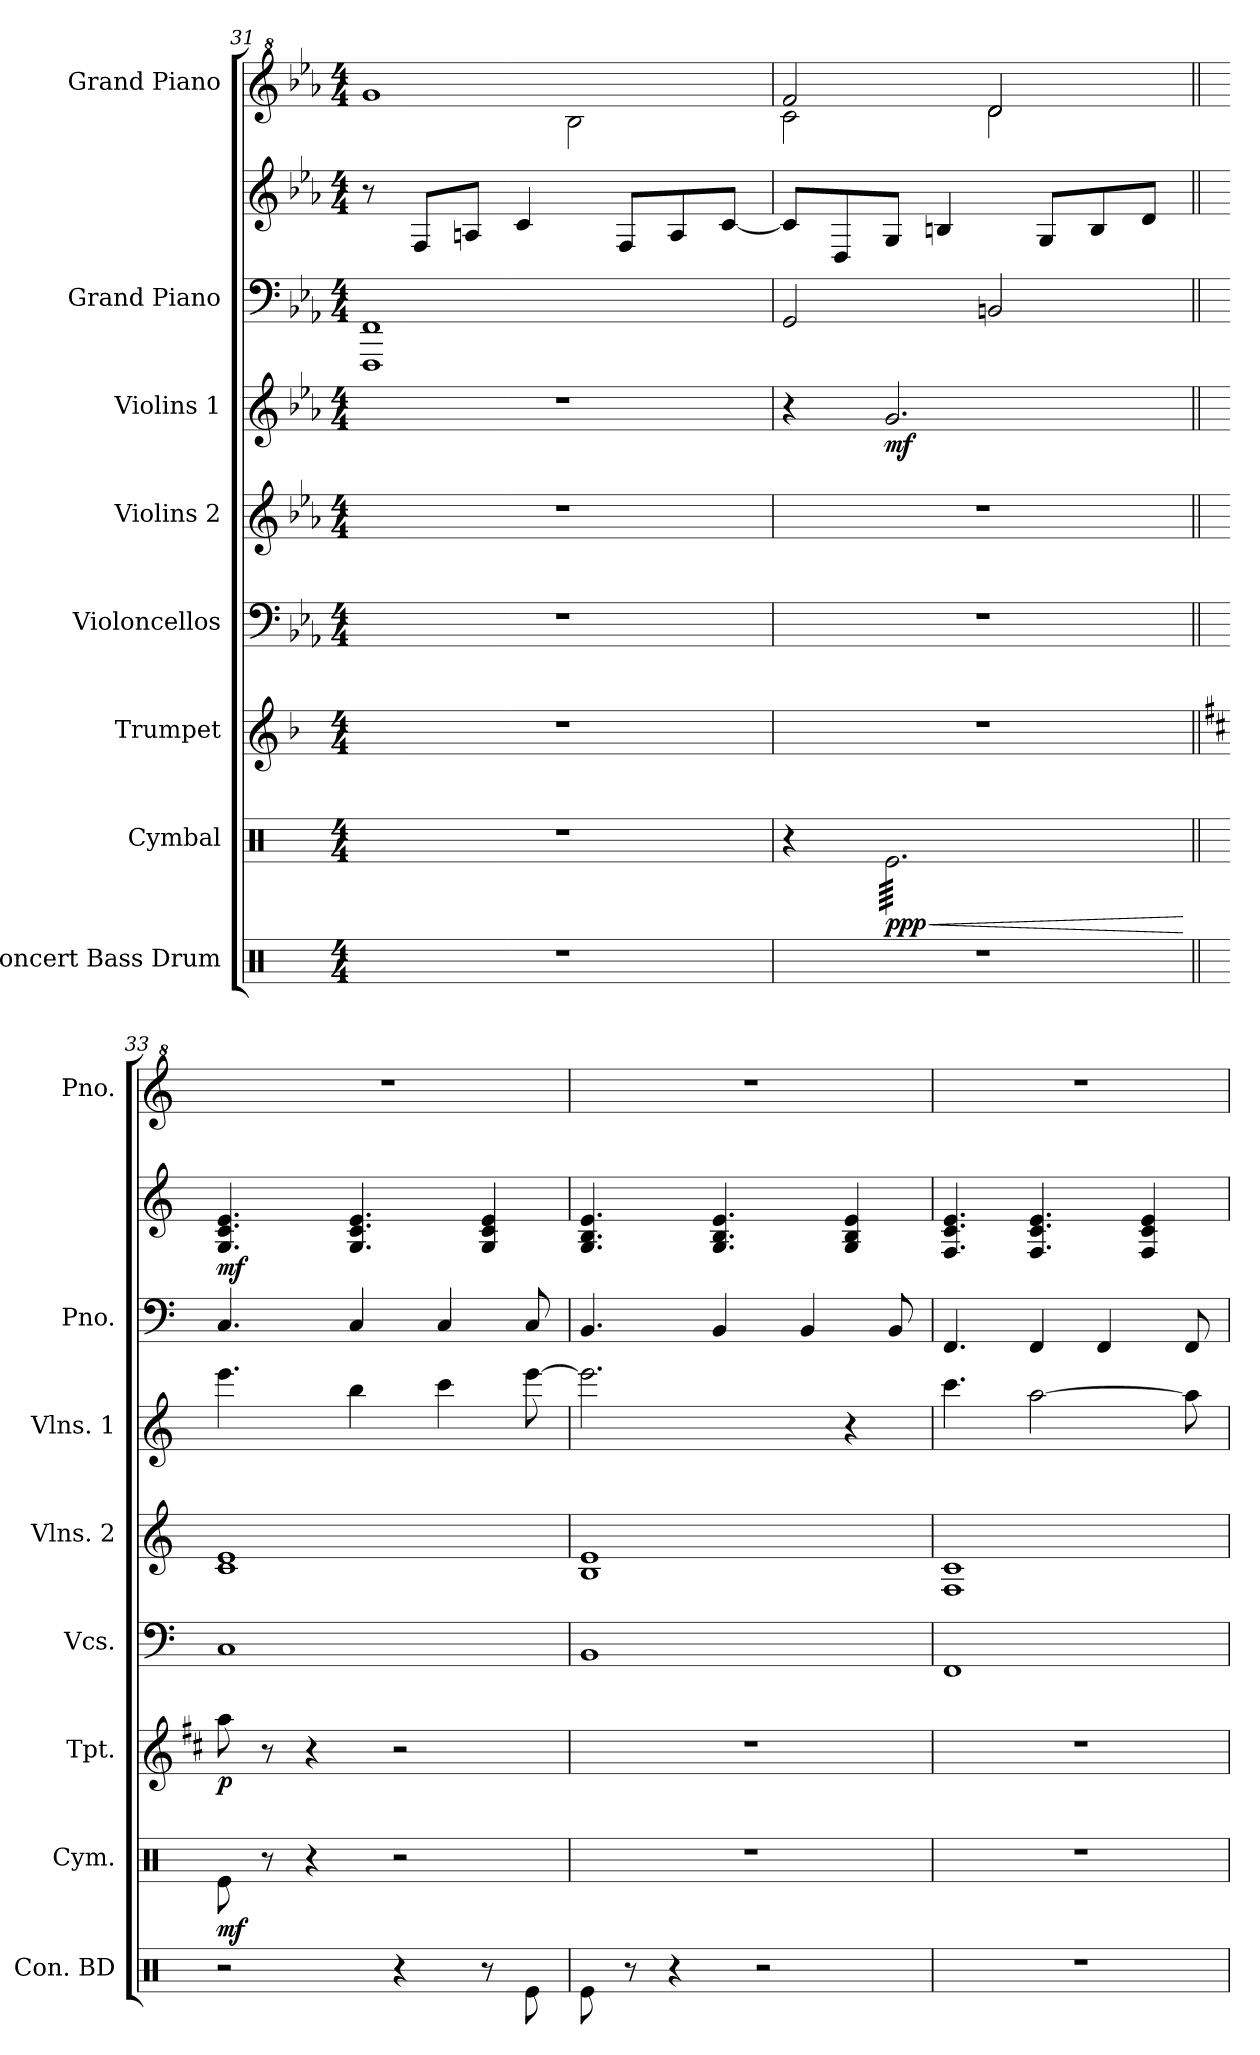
**kern	**kern	**dynam	**kern	**dynam	**kern	**kern	**kern	**dynam	**kern	**kern	**dynam	**kern
*part8	*part7	*part7	*part6	*part6	*part5	*part4	*part3	*part3	*part2	*part2	*part2	*part1
*staff9	*staff8	*staff8	*staff7	*staff7	*staff6	*staff5	*staff4	*staff4	*staff3	*staff2	*staff2/3	*staff1
*I"Concert Bass Drum	*I"Cymbal	*	*I"Trumpet	*	*I"Violoncellos	*I"Violins 2	*I"Violins 1	*	*I"Grand Piano	*	*	*I"Grand Piano
*I'Con. BD	*I'Cym.	*	*I'Tpt.	*	*I'Vcs.	*I'Vlns. 2	*I'Vlns. 1	*	*I'Pno.	*	*	*I'Pno.
*clefX	*clefX	*	*clefG2	*	*clefF4	*clefG2	*clefG2	*	*clefF4	*clefG2	*	*clefG^2
*	*	*	*ITrd1c2	*	*	*	*	*	*	*	*	*
*k[]	*k[]	*	*k[b-e-a-]	*	*k[b-e-a-]	*k[b-e-a-]	*k[b-e-a-]	*	*k[b-e-a-]	*k[b-e-a-]	*	*k[b-e-a-]
*M4/4	*M4/4	*	*M4/4	*	*M4/4	*M4/4	*M4/4	*	*M4/4	*M4/4	*	*M4/4
=31	=31	=31	=31	=31	=31	=31	=31	=31	=31	=31	=31	=31
*	*	*	*	*	*	*	*	*	*	*	*	*^
1r	1r	.	1r	.	1r	1r	1r	.	1FFF 1FF	8r	.	1gg	2ryy
.	.	.	.	.	.	.	.	.	.	8F/L	.	.	.
.	.	.	.	.	.	.	.	.	.	8An/J	.	.	.
.	.	.	.	.	.	.	.	.	.	4c/	.	.	.
.	.	.	.	.	.	.	.	.	.	.	.	.	2b-\
.	.	.	.	.	.	.	.	.	.	8F/L	.	.	.
.	.	.	.	.	.	.	.	.	.	8A/	.	.	.
.	.	.	.	.	.	.	.	.	.	[8c/J	.	.	.
=32	=32	=32	=32	=32	=32	=32	=32	=32	=32	=32	=32	=32	=32
1r	4r	.	1r	.	1r	1r	4r	.	2GG/	8c/L]	.	2ff/	2cc\
.	.	.	.	.	.	.	.	.	.	8D/	.	.	.
!	!	!LO:HP:b	!	!	!	!	!	!	!	!	!	!	!
!	!	!LO:DY:n=1:b	!	!	!	!	!	!LO:DY:b	!	!	!	!	!
*	*tremolo	*	*	*	*	*	*	*	*	*	*	*	*
.	64Re\LLLL	< ppp	.	.	.	.	2.g/	mf	.	8G/J	.	.	.
.	64Re\	.	.	.	.	.	.	.	.	.	.	.	.
.	64Re\	.	.	.	.	.	.	.	.	.	.	.	.
.	64Re\	.	.	.	.	.	.	.	.	.	.	.	.
.	64Re\	.	.	.	.	.	.	.	.	.	.	.	.
.	64Re\	.	.	.	.	.	.	.	.	.	.	.	.
.	64Re\	.	.	.	.	.	.	.	.	.	.	.	.
.	64Re\	.	.	.	.	.	.	.	.	.	.	.	.
.	64Re\	.	.	.	.	.	.	.	.	4Bn/	.	.	.
.	64Re\	.	.	.	.	.	.	.	.	.	.	.	.
.	64Re\	.	.	.	.	.	.	.	.	.	.	.	.
.	64Re\	.	.	.	.	.	.	.	.	.	.	.	.
.	64Re\	.	.	.	.	.	.	.	.	.	.	.	.
.	64Re\	.	.	.	.	.	.	.	.	.	.	.	.
.	64Re\	.	.	.	.	.	.	.	.	.	.	.	.
.	64Re\	.	.	.	.	.	.	.	.	.	.	.	.
.	64Re\	.	.	.	.	.	.	.	2BBn/	.	.	2dd/	2dd\
.	64Re\	.	.	.	.	.	.	.	.	.	.	.	.
.	64Re\	.	.	.	.	.	.	.	.	.	.	.	.
.	64Re\	.	.	.	.	.	.	.	.	.	.	.	.
.	64Re\	.	.	.	.	.	.	.	.	.	.	.	.
.	64Re\	.	.	.	.	.	.	.	.	.	.	.	.
.	64Re\	.	.	.	.	.	.	.	.	.	.	.	.
.	64Re\	.	.	.	.	.	.	.	.	.	.	.	.
.	64Re\	.	.	.	.	.	.	.	.	8G/L	.	.	.
.	64Re\	.	.	.	.	.	.	.	.	.	.	.	.
.	64Re\	.	.	.	.	.	.	.	.	.	.	.	.
.	64Re\	.	.	.	.	.	.	.	.	.	.	.	.
.	64Re\	.	.	.	.	.	.	.	.	.	.	.	.
.	64Re\	.	.	.	.	.	.	.	.	.	.	.	.
.	64Re\	.	.	.	.	.	.	.	.	.	.	.	.
.	64Re\	.	.	.	.	.	.	.	.	.	.	.	.
.	64Re\	.	.	.	.	.	.	.	.	8B/	.	.	.
.	64Re\	.	.	.	.	.	.	.	.	.	.	.	.
.	64Re\	.	.	.	.	.	.	.	.	.	.	.	.
.	64Re\	.	.	.	.	.	.	.	.	.	.	.	.
.	64Re\	.	.	.	.	.	.	.	.	.	.	.	.
.	64Re\	.	.	.	.	.	.	.	.	.	.	.	.
.	64Re\	.	.	.	.	.	.	.	.	.	.	.	.
.	64Re\	.	.	.	.	.	.	.	.	.	.	.	.
.	64Re\	.	.	.	.	.	.	.	.	8d/J	.	.	.
.	64Re\	.	.	.	.	.	.	.	.	.	.	.	.
.	64Re\	.	.	.	.	.	.	.	.	.	.	.	.
.	64Re\	.	.	.	.	.	.	.	.	.	.	.	.
.	64Re\	.	.	.	.	.	.	.	.	.	.	.	.
.	64Re\	.	.	.	.	.	.	.	.	.	.	.	.
.	64Re\	.	.	.	.	.	.	.	.	.	.	.	.
.	64Re\JJJJ	.	.	.	.	.	.	.	.	.	.	.	.
*	*Xtremolo	*	*	*	*	*	*	*	*	*	*	*	*
*	*	*	*	*	*	*	*	*	*	*	*	*v	*v
.	.	[	.	.	.	.	.	.	.	.	.	.
!!LO:PB:g=z
=33||	=33||	=33||	=33||	=33||	=33||	=33||	=33||	=33||	=33||	=33||	=33||	=33||
*	*	*	*k[]	*	*k[]	*k[]	*k[]	*	*k[]	*k[]	*	*k[]
!	!	!LO:DY:b	!	!LO:DY:b	!	!	!	!	!	!	!LO:DY:b	!
2r	8Re\	mf	8gg\	p	1C	1c 1e	4.eee\	.	4.C/	4.G/ 4.c/ 4.e/	mf	1r
.	8r	.	8r	.	.	.	.	.	.	.	.	.
.	4r	.	4r	.	.	.	.	.	.	.	.	.
.	.	.	.	.	.	.	4bb\	.	4C/	4.G/ 4.c/ 4.e/	.	.
4r	2r	.	2r	.	.	.	.	.	.	.	.	.
.	.	.	.	.	.	.	4ccc\	.	4C/	.	.	.
8r	.	.	.	.	.	.	.	.	.	4G/ 4c/ 4e/	.	.
8Re\	.	.	.	.	.	.	[8eee\	.	8C/	.	.	.
=34	=34	=34	=34	=34	=34	=34	=34	=34	=34	=34	=34	=34
8Re\	1r	.	1r	.	1BB	1B 1e	2.eee\]	.	4.BB/	4.G/ 4.B/ 4.e/	.	1r
8r	.	.	.	.	.	.	.	.	.	.	.	.
4r	.	.	.	.	.	.	.	.	.	.	.	.
.	.	.	.	.	.	.	.	.	4BB/	4.G/ 4.B/ 4.e/	.	.
2r	.	.	.	.	.	.	.	.	.	.	.	.
.	.	.	.	.	.	.	.	.	4BB/	.	.	.
.	.	.	.	.	.	.	4r	.	.	4G/ 4B/ 4e/	.	.
.	.	.	.	.	.	.	.	.	8BB/	.	.	.
=35	=35	=35	=35	=35	=35	=35	=35	=35	=35	=35	=35	=35
1r	1r	.	1r	.	1FF	1F 1c	4.ccc\	.	4.FF/	4.F/ 4.c/ 4.e/	.	1r
.	.	.	.	.	.	.	[2aa\	.	4FF/	4.F/ 4.c/ 4.e/	.	.
.	.	.	.	.	.	.	.	.	4FF/	.	.	.
.	.	.	.	.	.	.	.	.	.	4F/ 4c/ 4e/	.	.
.	.	.	.	.	.	.	8aa\]	.	8FF/	.	.	.
=	=	=	=	=	=	=	=	=	=	=	=	=
*-	*-	*-	*-	*-	*-	*-	*-	*-	*-	*-	*-	*-
